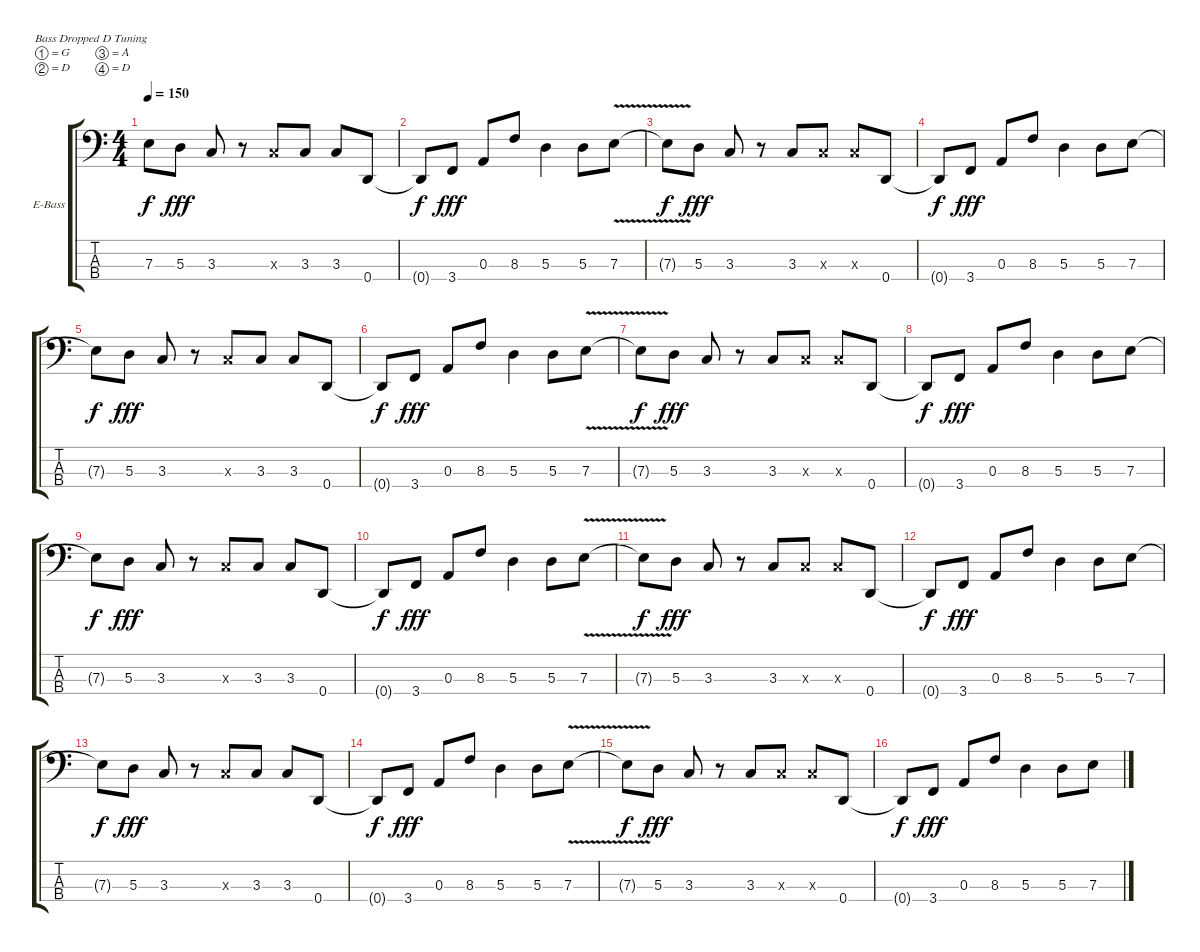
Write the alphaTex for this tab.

\bracketExtendMode groupsimilarinstruments
\firstSystemTrackNameOrientation horizontal
\otherSystemsTrackNameOrientation horizontal
\track ("Bass Guitar" "E-Bass") {instrument electricbasspick}
\staff {score tabs}
\tuning (G2 D2 A1 D1)
\ts (4 4)
\tempo 150
\clef f4
\ks c
7.3{t}.8{dy f} 5.3.8{dy fff} 3.3.8 r.8 3.3{x}.8 3.3.8 3.3.8 0.4.8 |
0.4{t}.8{dy f} 3.4.8{dy fff} 0.3.8 8.3.8 5.3.4 5.3.8 7.3{v}.8 |
7.3{v t}.8{dy f} 5.3.8{dy fff} 3.3.8 r.8 3.3.8 3.3{x}.8 3.3{x}.8 0.4.8 |
0.4{t}.8{dy f} 3.4.8{dy fff} 0.3.8 8.3.8 5.3.4 5.3.8 7.3.8 |
7.3{t}.8{dy f} 5.3.8{dy fff} 3.3.8 r.8 3.3{x}.8 3.3.8 3.3.8 0.4.8 |
0.4{t}.8{dy f} 3.4.8{dy fff} 0.3.8 8.3.8 5.3.4 5.3.8 7.3{v}.8 |
7.3{v t}.8{dy f} 5.3.8{dy fff} 3.3.8 r.8 3.3.8 3.3{x}.8 3.3{x}.8 0.4.8 |
0.4{t}.8{dy f} 3.4.8{dy fff} 0.3.8 8.3.8 5.3.4 5.3.8 7.3.8 |
7.3{t}.8{dy f} 5.3.8{dy fff} 3.3.8 r.8 3.3{x}.8 3.3.8 3.3.8 0.4.8 |
0.4{t}.8{dy f} 3.4.8{dy fff} 0.3.8 8.3.8 5.3.4 5.3.8 7.3{v}.8 |
7.3{v t}.8{dy f} 5.3.8{dy fff} 3.3.8 r.8 3.3.8 3.3{x}.8 3.3{x}.8 0.4.8 |
0.4{t}.8{dy f} 3.4.8{dy fff} 0.3.8 8.3.8 5.3.4 5.3.8 7.3.8 |
7.3{t}.8{dy f} 5.3.8{dy fff} 3.3.8 r.8 3.3{x}.8 3.3.8 3.3.8 0.4.8 |
0.4{t}.8{dy f} 3.4.8{dy fff} 0.3.8 8.3.8 5.3.4 5.3.8 7.3{v}.8 |
7.3{v t}.8{dy f} 5.3.8{dy fff} 3.3.8 r.8 3.3.8 3.3{x}.8 3.3{x}.8 0.4.8 |
0.4{t}.8{dy f} 3.4.8{dy fff} 0.3.8 8.3.8 5.3.4 5.3.8 7.3.8
